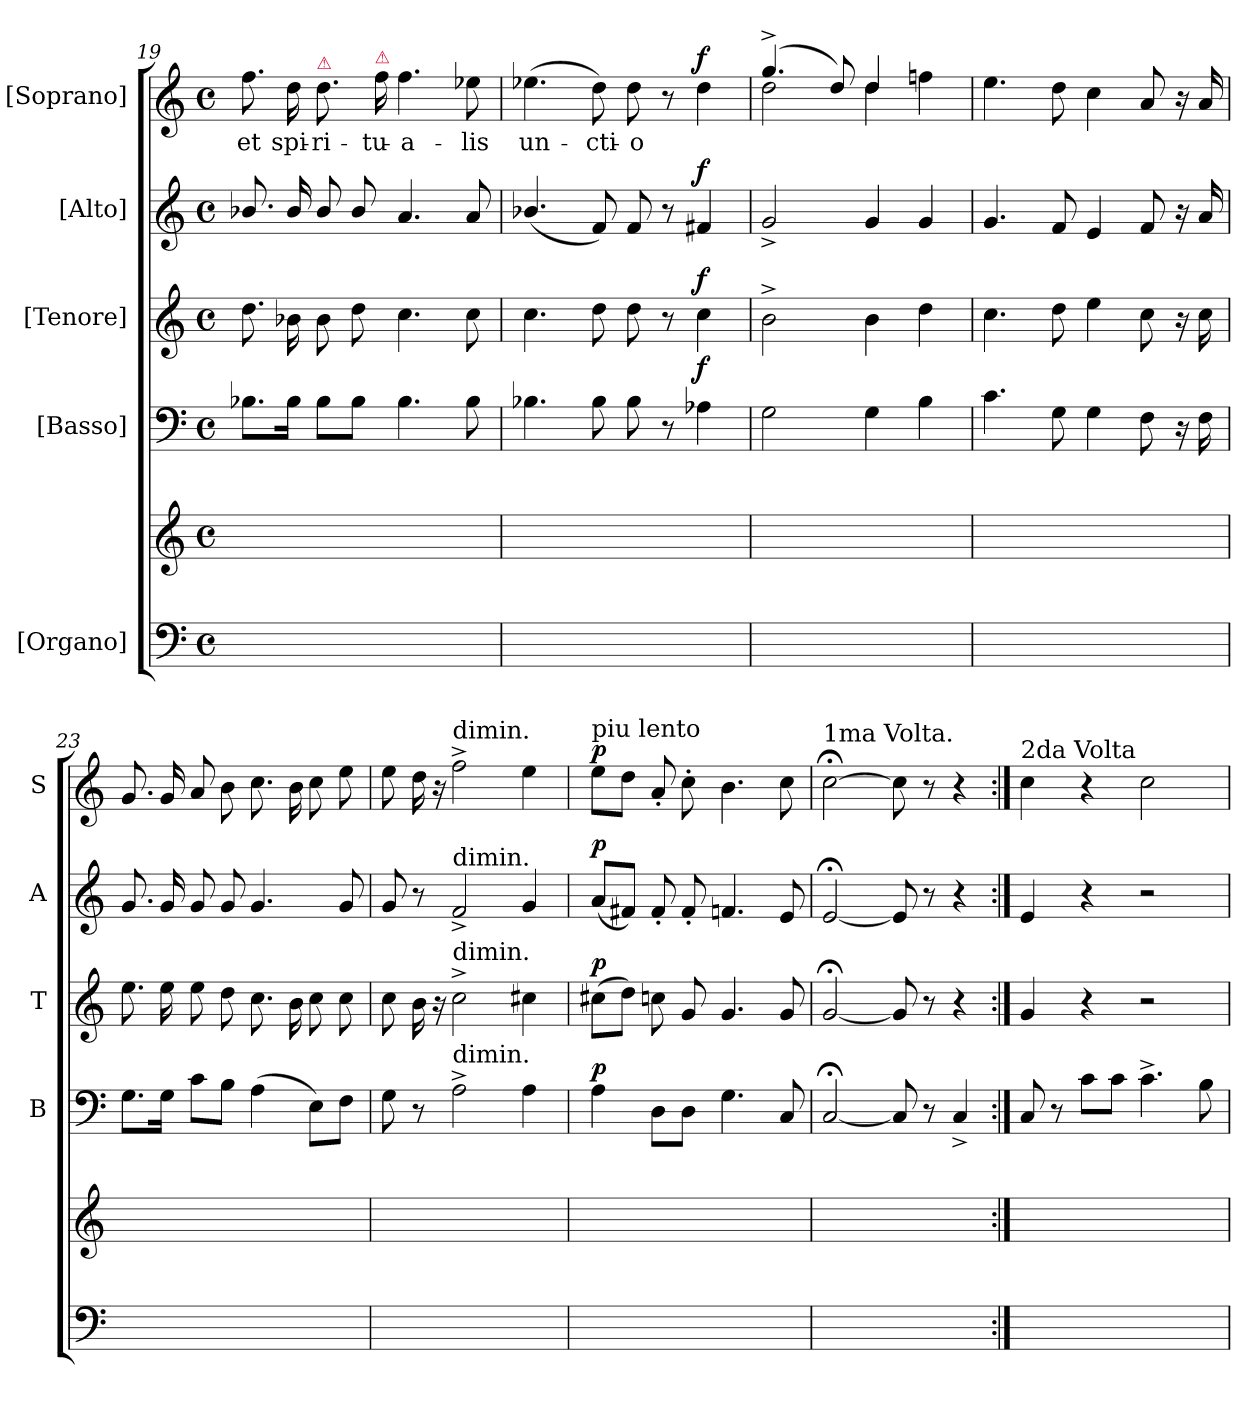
**kern	**kern	**kern	**dynam	**kern	**dynam	**kern	**dynam	**kern	**text	**dynam
*part5	*part5	*part4	*part4	*part3	*part3	*part2	*part2	*part1	*part1	*part1
*staff6	*staff5	*staff4	*staff4	*staff3	*staff3	*staff2	*staff2	*staff1	*staff1	*staff1
*I"[Organo]	*	*I"[Basso]	*	*I"[Tenore]	*	*I"[Alto]	*	*I"[Soprano]	*	*
*	*	*I'B	*	*I'T	*	*I'A	*	*I'S	*	*
*clefF4	*clefG2	*clefF4	*	*clefG2	*	*clefG2	*	*clefG2	*	*
*	*	*	*	*ITrd7c12	*	*	*	*	*	*
*k[]	*k[]	*k[]	*	*k[]	*	*k[]	*	*k[]	*	*
*M4/4	*M4/4	*M4/4	*	*M4/4	*	*M4/4	*	*M4/4	*	*
*met(c)	*met(c)	*met(c)	*	*met(c)	*	*met(c)	*	*met(c)	*	*
=19	=19	=19	=19	=19	=19	=19	=19	=19	=19	=19
1ryy	1ryy	8.B-X\L	.	8.d\	.	8.b-X/	.	8.ff\	et	.
.	.	16B-\Jk	.	16B-X\	.	16b-/	.	16dd\	spi-	.
!	!	!	!	!	!	!	!	!LO:TX:a:color=crimson:t=⚠	!	!
.	.	8B-\L	.	8B-\	.	8b-/	.	8.dd\	-ri-	.
.	.	8B-\J	.	8d\	.	8b-/	.	.	.	.
!	!	!	!	!	!	!	!	!LO:TX:a:color=crimson:t=⚠	!	!
.	.	.	.	.	.	.	.	16ff\	-tu-	.
.	.	4.B-\	.	4.c\	.	4.a/	.	4.ff\	-a-	.
.	.	8B-\	.	8c\	.	8a/	.	8ee-X\	-lis	.
=20	=20	=20	=20	=20	=20	=20	=20	=20	=20	=20
1ryy	1ryy	4.B-X\	.	4.c\	.	(4.b-X/	.	(4.ee-X\	un-	.
.	.	8B-\	.	8d\	.	8f/)	.	8dd\)	cti-	.
.	.	8B-\	.	8d\	.	8f/	.	8dd\	-o	.
.	.	8r	.	8r	.	8r	.	8r	.	.
!	!	!	!LO:DY:a	!	!LO:DY:a	!	!LO:DY:a	!	!	!LO:DY:a
.	.	4A-X\	f	4c\	f	4f#X/	f	4dd\	.	f
=21	=21	=21	=21	=21	=21	=21	=21	=21	=21	=21
*	*	*	*	*	*	*	*	*^	*	*
1ryy	1ryy	2G\	.	2B^\	.	2g^/	.	(4.gg^/	2dd\	.	.
.	.	.	.	.	.	.	.	8dd/)	.	.	.
.	.	4G\	.	4B\	.	4g/	.	4dd/	4dd\	.	.
.	.	4B\	.	4d\	.	4g/	.	4ffn\	4ryy	.	.
*	*	*	*	*	*	*	*	*v	*v	*	*
=22	=22	=22	=22	=22	=22	=22	=22	=22	=22	=22
1ryy	1ryy	4.c\	.	4.c\	.	4.g/	.	4.ee\	.	.
.	.	8G\	.	8d\	.	8f/	.	8dd\	.	.
.	.	4G\	.	4e\	.	4e/	.	4cc\	.	.
.	.	8F\	.	8c\	.	8f/	.	8a/	.	.
.	.	16r	.	16r	.	16r	.	16r	.	.
.	.	16F\	.	16c\	.	16a/	.	16a/	.	.
=23	=23	=23	=23	=23	=23	=23	=23	=23	=23	=23
1ryy	1ryy	8.G\L	.	8.e\	.	8.g/	.	8.g/	.	.
.	.	16G\Jk	.	16e\	.	16g/	.	16g/	.	.
.	.	8c\L	.	8e\	.	8g/	.	8a/	.	.
.	.	8B\J	.	8d\	.	8g/	.	8b\	.	.
.	.	(4A\	.	8.c\	.	4.g/	.	8.cc\	.	.
.	.	.	.	16B\	.	.	.	16b\	.	.
.	.	8E\L)	.	8c\	.	.	.	8cc\	.	.
.	.	8F\J	.	8c\	.	8g/	.	8ee\	.	.
=24	=24	=24	=24	=24	=24	=24	=24	=24	=24	=24
1ryy	1ryy	8G\	.	8c\	.	8g/	.	8ee\	.	.
.	.	8r	.	16B\	.	8r	.	16dd\	.	.
.	.	.	.	16r	.	.	.	16r	.	.
!	!	!	!	!	!	!	!	!LO:TX:a:t=dimin.	!	!
!	!	!	!	!	!	!LO:TX:a:t=dimin.	!	!	!	!
!	!	!	!	!LO:TX:a:t=dimin.	!	!	!	!	!	!
!	!	!LO:TX:a:t=dimin.	!	!	!	!	!	!	!	!
.	.	2A^\	.	2c^\	.	2f^/	.	2ff^\	.	.
.	.	4A\	.	4c#X\	.	4g/	.	4ee\	.	.
=25	=25	=25	=25	=25	=25	=25	=25	=25	=25	=25
!	!	!	!	!	!	!	!	!LO:TX:a:t=piu lento	!	!
!	!	!	!LO:DY:a	!	!LO:DY:a	!	!LO:DY:a	!	!	!LO:DY:a
1ryy	1ryy	4A\	p	(8c#X\L	p	(8a/L	p	8ee\L	.	p
.	.	.	.	8d\J)	.	8f#X/J)	.	8dd\J	.	.
.	.	8D\L	.	8cn\	.	8f#'/	.	8a'/	.	.
.	.	8D\J	.	8G/	.	8f#'/	.	8cc'\	.	.
.	.	4.G\	.	4.G/	.	4.fn/	.	4.b\	.	.
.	.	8C/	.	8G/	.	8e/	.	8cc\	.	.
=26	=26	=26	=26	=26	=26	=26	=26	=26	=26	=26
!	!	!	!	!	!	!	!	!LO:TX:a:t=1ma Volta.	!	!
1ryy	1ryy	[2C;</	.	[2G;</	.	[2e;</	.	[2cc;<\	.	.
.	.	8C/]	.	8G/]	.	8e/]	.	8cc\]	.	.
.	.	8r	.	8r	.	8r	.	8r	.	.
.	.	4C^/	.	4r	.	4r	.	4r	.	.
=27:|!	=27:|!	=27:|!	=27:|!	=27:|!	=27:|!	=27:|!	=27:|!	=27:|!	=27:|!	=27:|!
!	!	!	!	!	!	!	!	!LO:TX:a:t=2da Volta	!	!
1ryy	1ryy	8C/	.	4G/	.	4e/	.	4cc\	.	.
.	.	8r	.	.	.	.	.	.	.	.
.	.	8c\L	.	4r	.	4r	.	4r	.	.
.	.	8c\J	.	.	.	.	.	.	.	.
.	.	4.c^\	.	2r	.	2r	.	2cc\	.	.
.	.	8B\	.	.	.	.	.	.	.	.
=	=	=	=	=	=	=	=	=	=	=
*-	*-	*-	*-	*-	*-	*-	*-	*-	*-	*-
